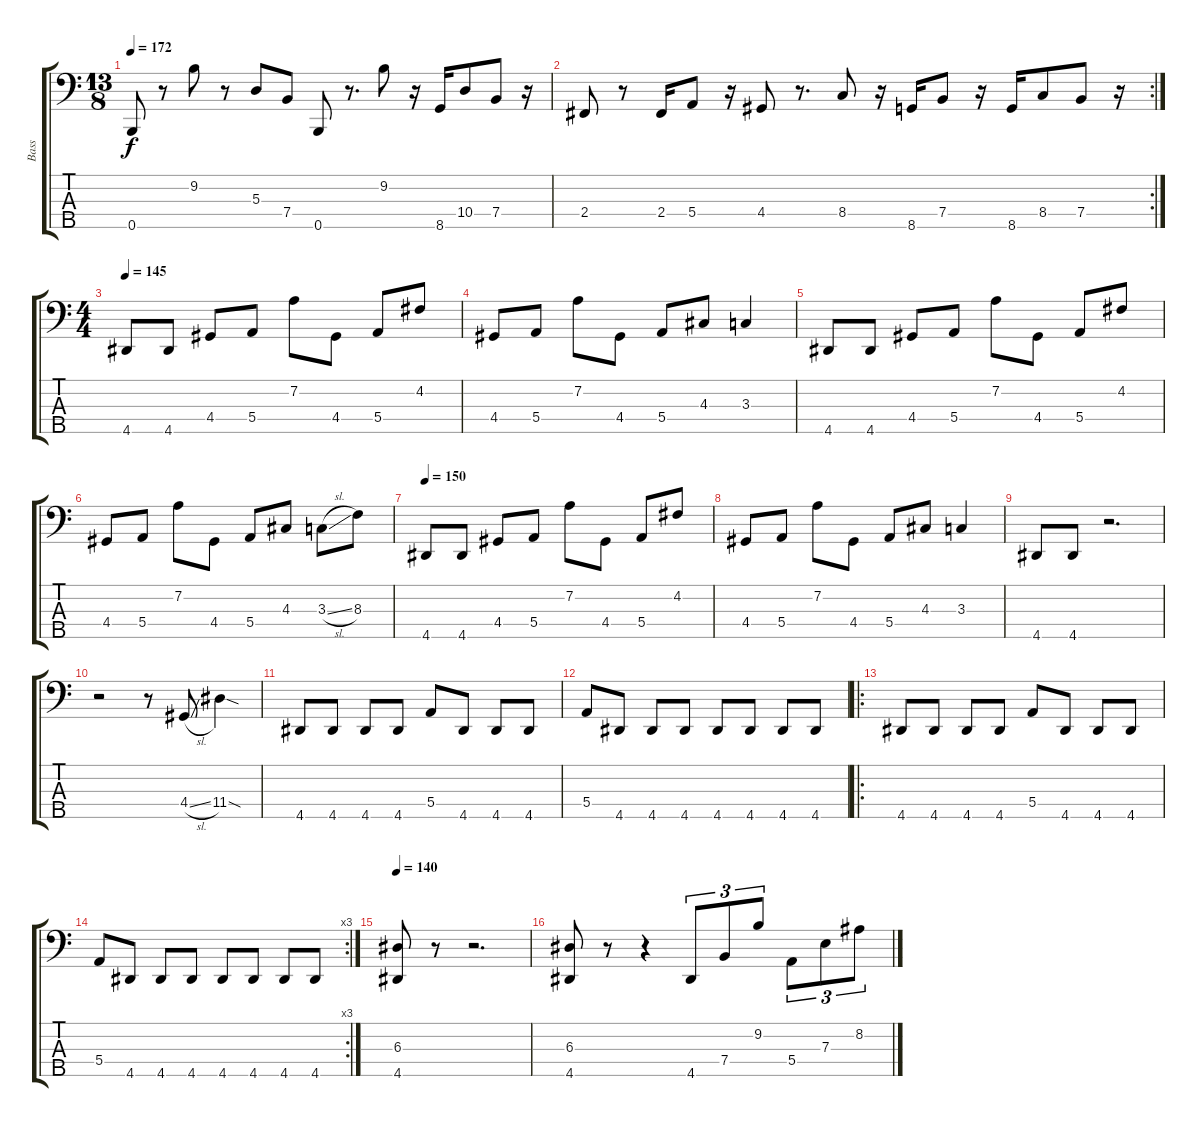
\track ("Bass" "Bass") {instrument fretlessbass}
\staff {score tabs}
\tuning (G2 D2 A1 E1 B0) {hide}
\ts (13 8)
\tempo 172
\clef f4
\ks c
0.5.8{dy f} r.8 9.2.8 r.8 5.3.8 7.4.8 0.5.8 r.8{d} 9.2.8 r.16 8.5.16 10.4.8 7.4.8 r.16 |
\rc 2
2.4.8 r.8 2.4.16 5.4.8 r.16 4.4.8 r.8{d} 8.4.8 r.16 8.5.16 7.4.8 r.16 8.5.16 8.4.8 7.4.8 r.16 |
\ts (4 4)
\tempo 145
4.5.8 4.5.8 4.4.8 5.4.8 7.2.8 4.4.8 5.4.8 4.2.8 |
4.4.8 5.4.8 7.2.8 4.4.8 5.4.8 4.3.8 3.3.4 |
4.5.8 4.5.8 4.4.8 5.4.8 7.2.8 4.4.8 5.4.8 4.2.8 |
4.4.8 5.4.8 7.2.8 4.4.8 5.4.8 4.3.8 3.3{sl}.8 8.3.8 |
\tempo 150
4.5.8 4.5.8 4.4.8 5.4.8 7.2.8 4.4.8 5.4.8 4.2.8 |
4.4.8 5.4.8 7.2.8 4.4.8 5.4.8 4.3.8 3.3.4 |
4.5.8{instrument slapbass2} 4.5.8 r.2{d} |
r.2 r.8 4.4{sl}.8{instrument fretlessbass} 11.4{sod}.4 |
4.5.8 4.5.8 4.5.8 4.5.8 5.4.8 4.5.8 4.5.8 4.5.8 |
5.4.8 4.5.8 4.5.8 4.5.8 4.5.8 4.5.8 4.5.8 4.5.8 |
\ro
4.5.8 4.5.8 4.5.8 4.5.8 5.4.8 4.5.8 4.5.8 4.5.8 |
\rc 3
5.4.8 4.5.8 4.5.8 4.5.8 4.5.8 4.5.8 4.5.8 4.5.8 |
\tempo 140
(6.3 4.5).8 r.8 r.2{d} |
(6.3 4.5).8 r.8 r.4 4.5.8{tu (3 2)} 7.4.8{tu (3 2)} 9.2.8{tu (3 2)} 5.4.8{tu (3 2)} 7.3.8{tu (3 2)} 8.2.8{tu (3 2)}
